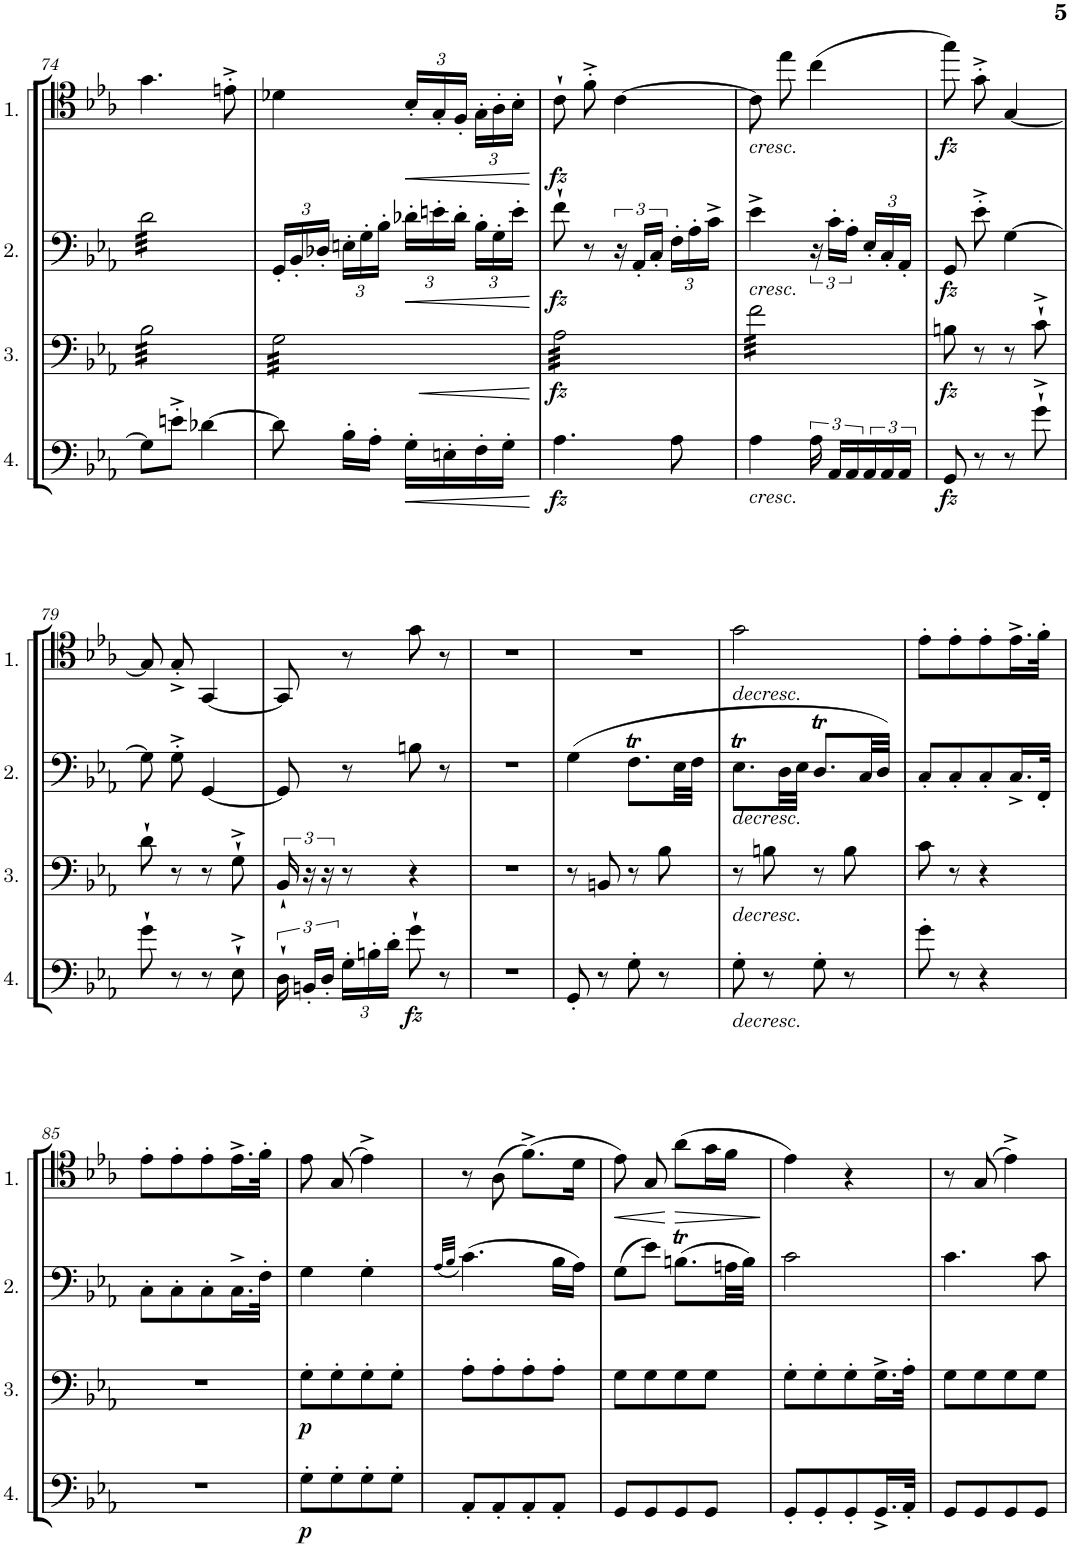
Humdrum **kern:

**kern	**dynam	**kern	**dynam	**kern	**dynam	**kern	**dynam
*part4	*part4	*part3	*part3	*part2	*part2	*part1	*part1
*staff4	*staff4	*staff3	*staff3	*staff2	*staff2	*staff1	*staff1
*I"Cello 4	*	*I"Cello 3	*	*I"Cello 2	*	*I"Cello 1	*
!!LO:PB:g=z
*clefF4	*	*clefF4	*	*clefF4	*	*clefC4	*
*k[b-e-a-]	*	*k[b-e-a-]	*	*k[b-e-a-]	*	*k[b-e-a-]	*
*M2/4	*	*M2/4	*	*M2/4	*	*M2/4	*
=74	=74	=74	=74	=74	=74	=74	=74
*	*	*tremolo	*	*	*	*	*
*	*	*	*	*tremolo	*	*	*
8G\L]	.	32B-\LLL	.	32d\LLL	.	4.g\	.
.	.	32B-\	.	32d\	.	.	.
.	.	32B-\	.	32d\	.	.	.
.	.	32B-\	.	32d\	.	.	.
8en'^\J	.	32B-\	.	32d\	.	.	.
.	.	32B-\	.	32d\	.	.	.
.	.	32B-\	.	32d\	.	.	.
.	.	32B-\	.	32d\	.	.	.
[4d-X\	.	32B-\	.	32d\	.	.	.
.	.	32B-\	.	32d\	.	.	.
.	.	32B-\	.	32d\	.	.	.
.	.	32B-\	.	32d\	.	.	.
.	.	32B-\	.	32d\	.	8en'^\	.
.	.	32B-\	.	32d\	.	.	.
.	.	32B-\	.	32d\	.	.	.
.	.	32B-\JJJ	.	32d\JJJ	.	.	.
*	*	*	*	*Xtremolo	*	*	*
=75	=75	=75	=75	=75	=75	=75	=75
!	!	!	!LO:HP:b	!	!	!	!
*	*	*	*	*Xbrackettup	*	*	*
8d-\]	.	32G\LLL	<	24GG'/LL	.	4d-X\	.
.	.	32G\	.	.	.	.	.
.	.	.	.	24BB-'/	.	.	.
.	.	32G\	.	.	.	.	.
.	.	.	.	24D-X'/JJ	.	.	.
.	.	32G\	.	.	.	.	.
16B-'\LL	.	32G\	.	24En'\LL	.	.	.
.	.	32G\	.	.	.	.	.
.	.	.	.	24G'\	.	.	.
16A-'\JJ	.	32G\	.	.	.	.	.
.	.	.	.	24B-'\JJ	.	.	.
.	.	32G\	.	.	.	.	.
!	!LO:HP:b	!	!	!	!LO:HP:b	!	!
*	*	*	*	*	*	*Xbrackettup	*
!	!	!	!	!	!	!	!LO:HP:b
16G'\LL	<	32G\	.	24d-X'\LL	<	24B-'/LL	<
.	.	32G\	.	.	.	.	.
.	.	.	.	24en'\	.	24G'/	.
16En'\	.	32G\	.	.	.	.	.
.	.	.	.	24d-'\JJ	.	24F'/JJ	.
.	.	32G\	.	.	.	.	.
16F'\	.	32G\	.	24B-'\LL	.	24G'\LL	.
.	.	32G\	.	.	.	.	.
.	.	.	.	24G'\	.	24A-'\	.
16G'\JJ	.	32G\	.	.	.	.	.
.	.	.	.	24e'\JJ	.	24B-'\JJ	.
.	.	32G\JJJ	.	.	.	.	.
.	[	.	[	.	[	.	[
=76	=76	=76	=76	=76	=76	=76	=76
!	!LO:DY:b	!	!LO:DY:b	!	!LO:DY:b	!	!LO:DY:b
4.A-\	fz	32A-\LLL	fz	8f`\	fz	8c`\	fz
.	.	32A-\	.	.	.	.	.
.	.	32A-\	.	.	.	.	.
.	.	32A-\	.	.	.	.	.
.	.	32A-\	.	8r	.	8f'^\	.
.	.	32A-\	.	.	.	.	.
.	.	32A-\	.	.	.	.	.
.	.	32A-\	.	.	.	.	.
*	*	*	*	*brackettup	*	*	*
.	.	32A-\	.	24r	.	[4c\	.
.	.	32A-\	.	.	.	.	.
.	.	.	.	24AA-'/LL	.	.	.
.	.	32A-\	.	.	.	.	.
.	.	.	.	24C'/JJ	.	.	.
.	.	32A-\	.	.	.	.	.
*	*	*	*	*Xbrackettup	*	*	*
8A-\	.	32A-\	.	24F'\LL	.	.	.
.	.	32A-\	.	.	.	.	.
.	.	.	.	24A-'\	.	.	.
.	.	32A-\	.	.	.	.	.
.	.	.	.	24c^\JJ	.	.	.
.	.	32A-\JJJ	.	.	.	.	.
=77	=77	=77	=77	=77	=77	=77	=77
!	!	!	!	!	!	!LO:TX:b:i:t=cresc.	!
!	!	!	!	!LO:TX:b:i:t=cresc.	!	!	!
!LO:TX:b:i:t=cresc.	!	!	!	!	!	!	!
4A-\	.	32f\LLL	.	4e-^\	.	8c\]	.
.	.	32f\	.	.	.	.	.
.	.	32f\	.	.	.	.	.
.	.	32f\	.	.	.	.	.
.	.	32f\	.	.	.	8ee-\	.
.	.	32f\	.	.	.	.	.
.	.	32f\	.	.	.	.	.
.	.	32f\	.	.	.	.	.
*	*	*	*	*brackettup	*	*	*
24A-\	.	32f\	.	24r	.	(4cc\	.
.	.	32f\	.	.	.	.	.
24AA-/LL	.	.	.	24c'\LL	.	.	.
.	.	32f\	.	.	.	.	.
24AA-/	.	.	.	24A-'\JJ	.	.	.
.	.	32f\	.	.	.	.	.
*	*	*	*	*Xbrackettup	*	*	*
24AA-/	.	32f\	.	24E-'/LL	.	.	.
.	.	32f\	.	.	.	.	.
24AA-/	.	.	.	24C'/	.	.	.
.	.	32f\	.	.	.	.	.
24AA-/JJ	.	.	.	24AA-'/JJ	.	.	.
.	.	32f\JJJ	.	.	.	.	.
*	*	*Xtremolo	*	*	*	*	*
=78	=78	=78	=78	=78	=78	=78	=78
!	!LO:DY:b	!	!LO:DY:b	!	!LO:DY:b	!	!LO:DY:b
8GG/	fz	8Bn\	fz	8GG/	fz	8gg\)	fz
8r	.	8r	.	8e-'^\	.	8g'^\	.
8r	.	8r	.	[4G\	.	[4G/	.
8g`^\	.	8c`^\	.	.	.	.	.
!!LO:LB:g=z
=79	=79	=79	=79	=79	=79	=79	=79
8g`\	.	8d`\	.	8G\]	.	8G/]	.
8r	.	8r	.	8G'^\	.	8G'^/	.
8r	.	8r	.	[4GG/	.	[4GG/	.
8E-`^\	.	8G`^\	.	.	.	.	.
=80	=80	=80	=80	=80	=80	=80	=80
24D`\	.	24BB-`/	.	8GG/]	.	8GG/]	.
24BBn'/LL	.	24r	.	.	.	.	.
24D'/JJ	.	24r	.	.	.	.	.
*Xbrackettup	*	*	*	*	*	*	*
24G'\LL	.	8r	.	8r	.	8r	.
24Bn'\	.	.	.	.	.	.	.
24d'\JJ	.	.	.	.	.	.	.
!	!LO:DY:b	!	!	!	!	!	!
8g`\	fz	4r	.	8Bn\	.	8g\	.
8r	.	.	.	8r	.	8r	.
=81	=81	=81	=81	=81	=81	=81	=81
2r	.	2r	.	2r	.	2r	.
=82	=82	=82	=82	=82	=82	=82	=82
8GG'/	.	8r	.	(4G\	.	2r	.
8r	.	8BBn/	.	.	.	.	.
8G'\	.	8r	.	8.FT\L	.	.	.
8r	.	8B-\	.	.	.	.	.
.	.	.	.	32E-\LL	.	.	.
.	.	.	.	32F\JJJ	.	.	.
=83	=83	=83	=83	=83	=83	=83	=83
!	!	!	!	!	!	!LO:TX:b:i:t=decresc.	!
!	!	!	!	!LO:TX:b:i:t=decresc.	!	!	!
!	!	!LO:TX:b:i:t=decresc.	!	!	!	!	!
!LO:TX:b:i:t=decresc.	!	!	!	!	!	!	!
8G'\	.	8r	.	8.E-T\L	.	2g\	.
8r	.	8Bn\	.	.	.	.	.
.	.	.	.	32D\LL	.	.	.
.	.	.	.	32E-\JJJ	.	.	.
8G'\	.	8r	.	8.Dt/L	.	.	.
8r	.	8B\	.	.	.	.	.
.	.	.	.	32C/LL	.	.	.
.	.	.	.	32D/JJJ)	.	.	.
=84	=84	=84	=84	=84	=84	=84	=84
8g'\	.	8c\	.	8C'/L	.	8e-'\L	.
8r	.	8r	.	8C'/	.	8e-'\	.
4r	.	4r	.	8C'/	.	8e-'\	.
.	.	.	.	16.C^/L	.	16.e-^\L	.
.	.	.	.	32FF'/JJk	.	32f'\JJk	.
!!LO:LB:g=z
=85	=85	=85	=85	=85	=85	=85	=85
2r	.	2r	.	8C'\L	.	8e-'\L	.
.	.	.	.	8C'\	.	8e-'\	.
.	.	.	.	8C'\	.	8e-'\	.
.	.	.	.	16.C^\L	.	16.e-^\L	.
.	.	.	.	32F'\JJk	.	32f'\JJk	.
=86	=86	=86	=86	=86	=86	=86	=86
!	!LO:DY:b	!	!LO:DY:b	!	!	!	!
8G'\L	p	8G'\L	p	4G\	.	8e-\	.
8G'\	.	8G'\	.	.	.	(8G/	.
8G'\	.	8G'\	.	4G'\	.	4e-^\)	.
8G'\J	.	8G'\J	.	.	.	.	.
=87	=87	=87	=87	=87	=87	=87	=87
.	.	.	.	(32qA-/LLL	.	.	.
.	.	.	.	32qB-/JJJ	.	.	.
8AA-'/L	.	8A-'\L	.	(4.c\)	.	8r	.
8AA-'/	.	8A-'\	.	.	.	(8A-\	.
8AA-'/	.	8A-'\	.	.	.	(8.f^\L)	.
8AA-'/J	.	8A-'\J	.	16B-\LL	.	.	.
.	.	.	.	16A-\JJ)	.	16d\Jk	.
=88	=88	=88	=88	=88	=88	=88	=88
!	!	!	!	!	!	!	!LO:HP:b
8GG/L	.	8G\L	.	(8G\L	.	8e-\)	<
8GG/	.	8G\	.	8e-\J)	.	8G/	.
!	!	!	!	!	!	!	!LO:HP:n=1:b
8GG/	.	8G\	.	(8.Bnt\L	.	(8a-\L	[ >
8GG/J	.	8G\J	.	.	.	16g\L	.
.	.	.	.	32An\LL	.	16f\JJ	.
.	.	.	.	32B\JJJ)	.	.	.
.	.	.	.	.	.	.	]
=89	=89	=89	=89	=89	=89	=89	=89
8GG'/L	.	8G'\L	.	2c\	.	4e-\)	.
8GG'/	.	8G'\	.	.	.	.	.
8GG'/	.	8G'\	.	.	.	4r	.
16.GG^/L	.	16.G^\L	.	.	.	.	.
32AA-'/JJk	.	32A-'\JJk	.	.	.	.	.
=90	=90	=90	=90	=90	=90	=90	=90
8GG/L	.	8G\L	.	4.c\	.	8r	.
8GG/	.	8G\	.	.	.	(8G/	.
8GG/	.	8G\	.	.	.	4e-^\)	.
8GG/J	.	8G\J	.	8c\	.	.	.
=	=	=	=	=	=	=	=
*-	*-	*-	*-	*-	*-	*-	*-
